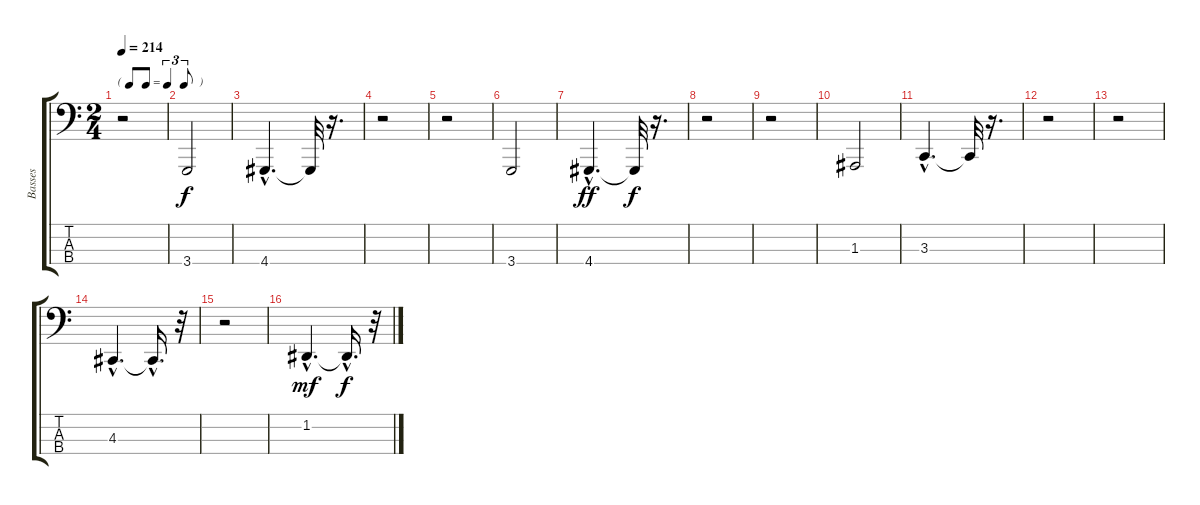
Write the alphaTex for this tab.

\track ("Basses" "Basses") {instrument stringensemble1}
\staff {score tabs}
\tuning (G2 D2 A1 E1) {hide}
\ts (2 4)
\tf triplet8th
\tempo 214
\clef f4
\ks c
r.2{dy ff} |
3.4.2{dy f} |
4.4{hac}.4{d} 4.4{t}.32 r.16{d} |
r.2 |
r.2 |
3.4.2 |
4.4{hac}.4{d dy ff} 4.4{t}.32{dy f} r.16{d} |
r.2 |
r.2 |
1.3.2 |
3.3{hac}.4{d} 3.3{t}.32 r.16{d} |
r.2 |
r.2 |
4.3{hac}.4{d} 4.3{hac t}.16{d} r.32 |
r.2 |
1.2{hac}.4{d dy mf} 1.2{hac t}.16{d dy f} r.32
